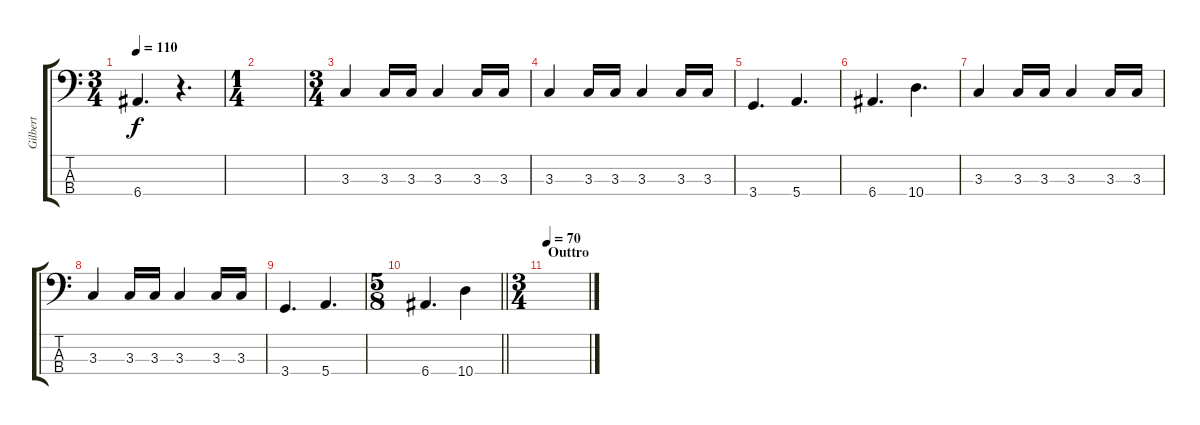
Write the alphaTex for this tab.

\track ("Gilbert" "Gilbert") {instrument electricbassfinger}
\staff {score tabs}
\tuning (G2 D2 A1 E1) {hide}
\ts (3 4)
\tempo 110
\clef f4
\ks c
6.4.4{d dy f} r.4{d} |
\ts (1 4)
|
\ts (3 4)
3.3.4 3.3.16 3.3.16 3.3.4 3.3.16 3.3.16 |
3.3.4 3.3.16 3.3.16 3.3.4 3.3.16 3.3.16 |
3.4.4{d} 5.4.4{d} |
6.4.4{d} 10.4.4{d} |
3.3.4 3.3.16 3.3.16 3.3.4 3.3.16 3.3.16 |
3.3.4 3.3.16 3.3.16 3.3.4 3.3.16 3.3.16 |
3.4.4{d} 5.4.4{d} |
\ts (5 8)
\barLineRight lightlight
6.4.4{d} 10.4.4 |
\ts (3 4)
\section ("" "Outtro")
\tempo 70
